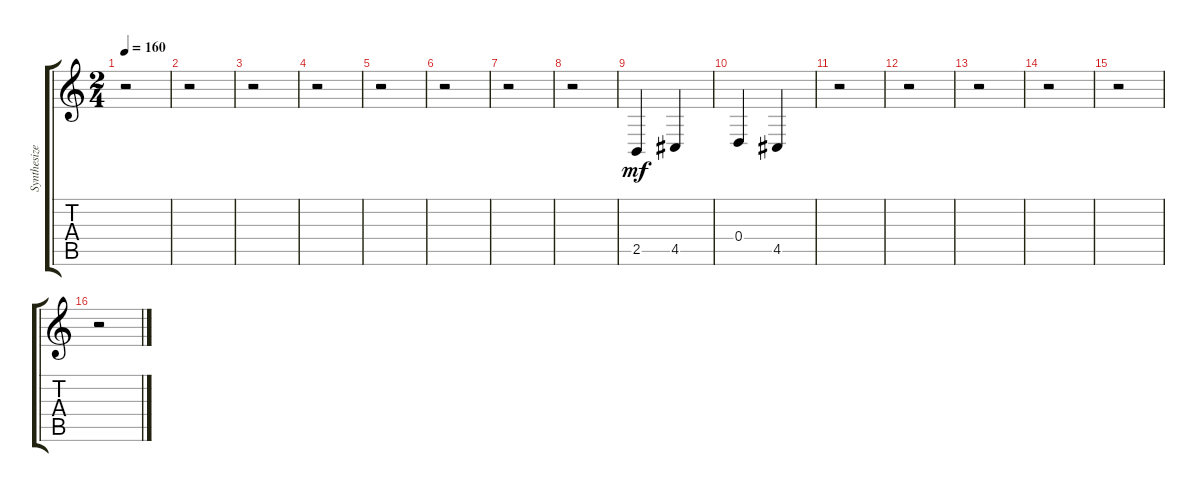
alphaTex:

\track ("Synthesizer(brass)" "Synthesize") {instrument oboe}
\staff {score tabs}
\tuning (E4 B3 G3 D3 A2 E2) {hide}
\ts (2 4)
\tempo 160
\clef g2
\ks c
r.2{dy mf} |
r.2 |
r.2 |
r.2 |
r.2 |
r.2 |
r.2 |
r.2 |
2.5.4 4.5.4{volume 10} |
0.4.4 4.5.4 |
r.2 |
r.2 |
r.2 |
r.2 |
r.2 |
r.2
